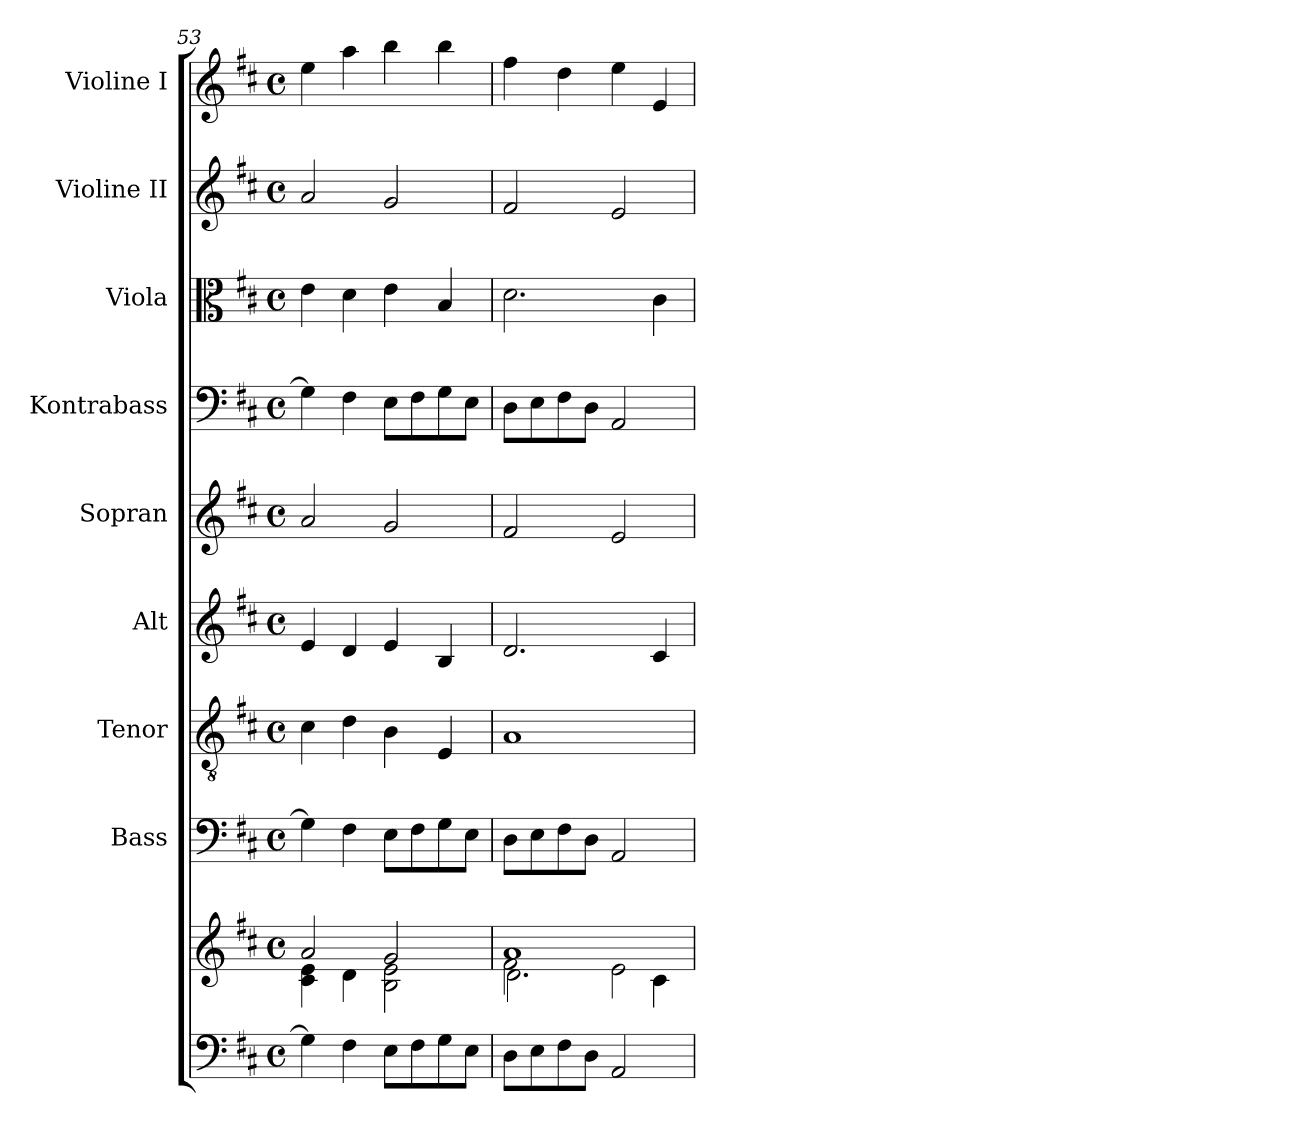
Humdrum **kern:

**kern	**kern	**kern	**kern	**kern	**kern	**kern	**kern	**kern	**kern
*part9	*part9	*part8	*part7	*part6	*part5	*part4	*part3	*part2	*part1
*staff10	*staff9	*staff8	*staff7	*staff6	*staff5	*staff4	*staff3	*staff2	*staff1
*	*	*I"Bass	*I"Tenor	*I"Alt	*I"Sopran	*I"Kontrabass	*I"Viola	*I"Violine II	*I"Violine I
*	*	*I'B.	*I'T.	*I'A.	*I'S.	*I'Kb.	*I'Vla.	*I'Vl. II	*I'Vl. I
!!LO:PB:g=z
*clefF4	*clefG2	*clefF4	*clefGv2	*clefG2	*clefG2	*clefF4	*clefC3	*clefG2	*clefG2
*	*	*	*	*	*	*ITrd7c12	*	*	*
*k[f#c#]	*k[f#c#]	*k[f#c#]	*k[f#c#]	*k[f#c#]	*k[f#c#]	*k[f#c#]	*k[f#c#]	*k[f#c#]	*k[f#c#]
*D:	*D:	*D:	*D:	*D:	*D:	*D:	*D:	*D:	*D:
*M4/4	*M4/4	*M4/4	*M4/4	*M4/4	*M4/4	*M4/4	*M4/4	*M4/4	*M4/4
*met(c)	*met(c)	*met(c)	*met(c)	*met(c)	*met(c)	*met(c)	*met(c)	*met(c)	*met(c)
=53	=53	=53	=53	=53	=53	=53	=53	=53	=53
*	*^	*	*	*	*	*	*	*	*
4G\]	2a/	4c#\ 4e\	4G\]	4c#\	4e/	2a/	4GG\]	4e\	2a/	4ee\
4F#\	.	4d\	4F#\	4d\	4d/	.	4FF#\	4d\	.	4aa\
8E\L	2g/	2B\ 2e\	8E\L	4B\	4e/	2g/	8EE\L	4e\	2g/	4bb\
8F#\	.	.	8F#\	.	.	.	8FF#\	.	.	.
8G\	.	.	8G\	4E/	4B/	.	8GG\	4B/	.	4bb\
8E\J	.	.	8E\J	.	.	.	8EE\J	.	.	.
=54	=54	=54	=54	=54	=54	=54	=54	=54	=54	=54
*	*	*^	*	*	*	*	*	*	*	*
8D\L	1a	2f#\	2.d\	8D\L	1A	2.d/	2f#/	8DD\L	2.d\	2f#/	4ff#\
8E\	.	.	.	8E\	.	.	.	8EE\	.	.	.
8F#\	.	.	.	8F#\	.	.	.	8FF#\	.	.	4dd\
8D\J	.	.	.	8D\J	.	.	.	8DD\J	.	.	.
2AA/	.	2e\	.	2AA/	.	.	2e/	2AAA/	.	2e/	4ee\
.	.	.	4c#\	.	.	4c#/	.	.	4c#\	.	4e/
*	*v	*v	*v	*	*	*	*	*	*	*	*
=	=	=	=	=	=	=	=	=	=
*-	*-	*-	*-	*-	*-	*-	*-	*-	*-
